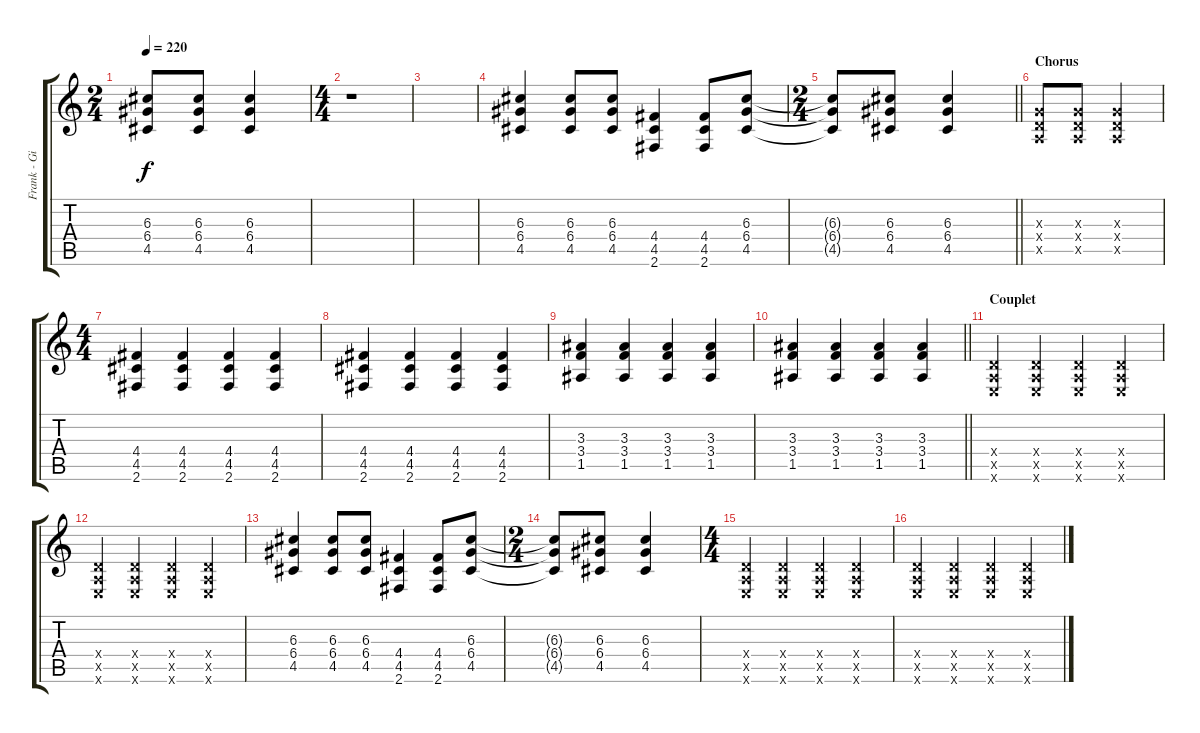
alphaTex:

\track ("Frank - Gitaar" "Frank - Gi") {instrument distortionguitar}
\staff {score tabs}
\tuning (E4 B3 G3 D3 A2 E2) {hide}
\ts (2 4)
\tempo 220
\clef g2
\ks c
(6.3{t} 6.4{t} 4.5{t}).8{dy f} (6.3 6.4 4.5).8 (6.3 6.4 4.5).4 |
\ts (4 4)
r.1 |
|
(6.3 6.4 4.5).4{volume 16} (6.3 6.4 4.5).8 (6.3 6.4 4.5).8 (4.4 4.5 2.6).4 (4.4 4.5 2.6).8 (6.3 6.4 4.5).8 |
\ts (2 4)
\barLineRight lightlight
(6.3{t} 6.4{t} 4.5{t}).8 (6.3 6.4 4.5).8 (6.3 6.4 4.5).4 |
\section ("" "Chorus")
(0.3{x} 0.4{x} 0.5{x}).8 (0.3{x} 0.4{x} 0.5{x}).8 (0.3{x} 0.4{x} 0.5{x}).4 |
\ts (4 4)
(4.4 4.5 2.6).4 (4.4 4.5 2.6).4 (4.4 4.5 2.6).4 (4.4 4.5 2.6).4 |
(4.4 4.5 2.6).4 (4.4 4.5 2.6).4 (4.4 4.5 2.6).4 (4.4 4.5 2.6).4 |
(3.3 3.4 1.5).4 (3.3 3.4 1.5).4 (3.3 3.4 1.5).4 (3.3 3.4 1.5).4 |
\barLineRight lightlight
(3.3 3.4 1.5).4 (3.3 3.4 1.5).4 (3.3 3.4 1.5).4 (3.3 3.4 1.5).4 |
\section ("" "Couplet")
(0.4{x} 0.5{x} 0.6{x}).4 (0.4{x} 0.5{x} 0.6{x}).4 (0.4{x} 0.5{x} 0.6{x}).4 (0.4{x} 0.5{x} 0.6{x}).4 |
(0.4{x} 0.5{x} 0.6{x}).4 (0.4{x} 0.5{x} 0.6{x}).4 (0.4{x} 0.5{x} 0.6{x}).4 (0.4{x} 0.5{x} 0.6{x}).4 |
(6.3 6.4 4.5).4{volume 16} (6.3 6.4 4.5).8 (6.3 6.4 4.5).8 (4.4 4.5 2.6).4 (4.4 4.5 2.6).8 (6.3 6.4 4.5).8 |
\ts (2 4)
(6.3{t} 6.4{t} 4.5{t}).8 (6.3 6.4 4.5).8 (6.3 6.4 4.5).4 |
\ts (4 4)
(0.4{x} 0.5{x} 0.6{x}).4 (0.4{x} 0.5{x} 0.6{x}).4 (0.4{x} 0.5{x} 0.6{x}).4 (0.4{x} 0.5{x} 0.6{x}).4 |
(0.4{x} 0.5{x} 0.6{x}).4 (0.4{x} 0.5{x} 0.6{x}).4 (0.4{x} 0.5{x} 0.6{x}).4 (0.4{x} 0.5{x} 0.6{x}).4
